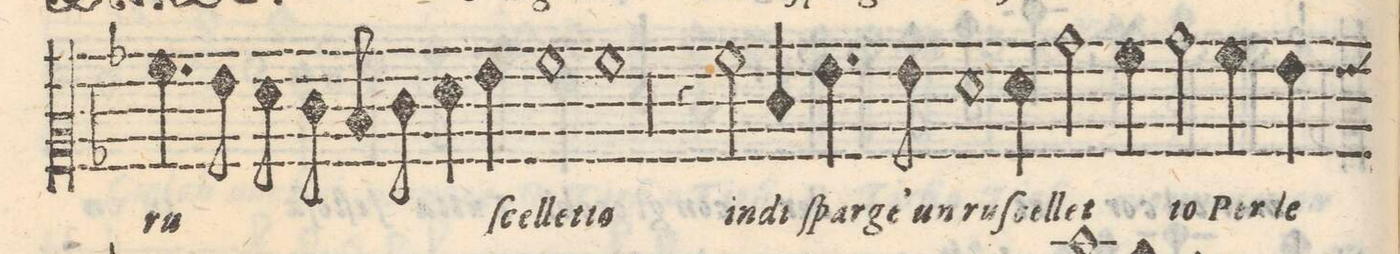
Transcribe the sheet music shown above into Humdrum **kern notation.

**kern	**text
*I"ALTO	*
*clefC2	*
*k[b-]	*
*met(C)	*
*M2/1	*
4.a\	ru-
8g\	.
8f\	.
8e\	.
8d/	.
8e\	.
4f\	.
4g\	-ſce-
=6-	=6-
1a	-let-
1a	-to
=7-	=7-
00r	.
=8-	=8-
=9-	=9-
4r	.
2a\	in-
4e/	-di
4.g\	ſpar-
8g\	-ge'un
1f\	ruſ-
=10-	=10-
4f\	-cel-
2b-\	-let
4a\	.
2b-\	to
=11-	=11-
4a\	Per-
4g\	-le
*custos:g	*
*-	*-
